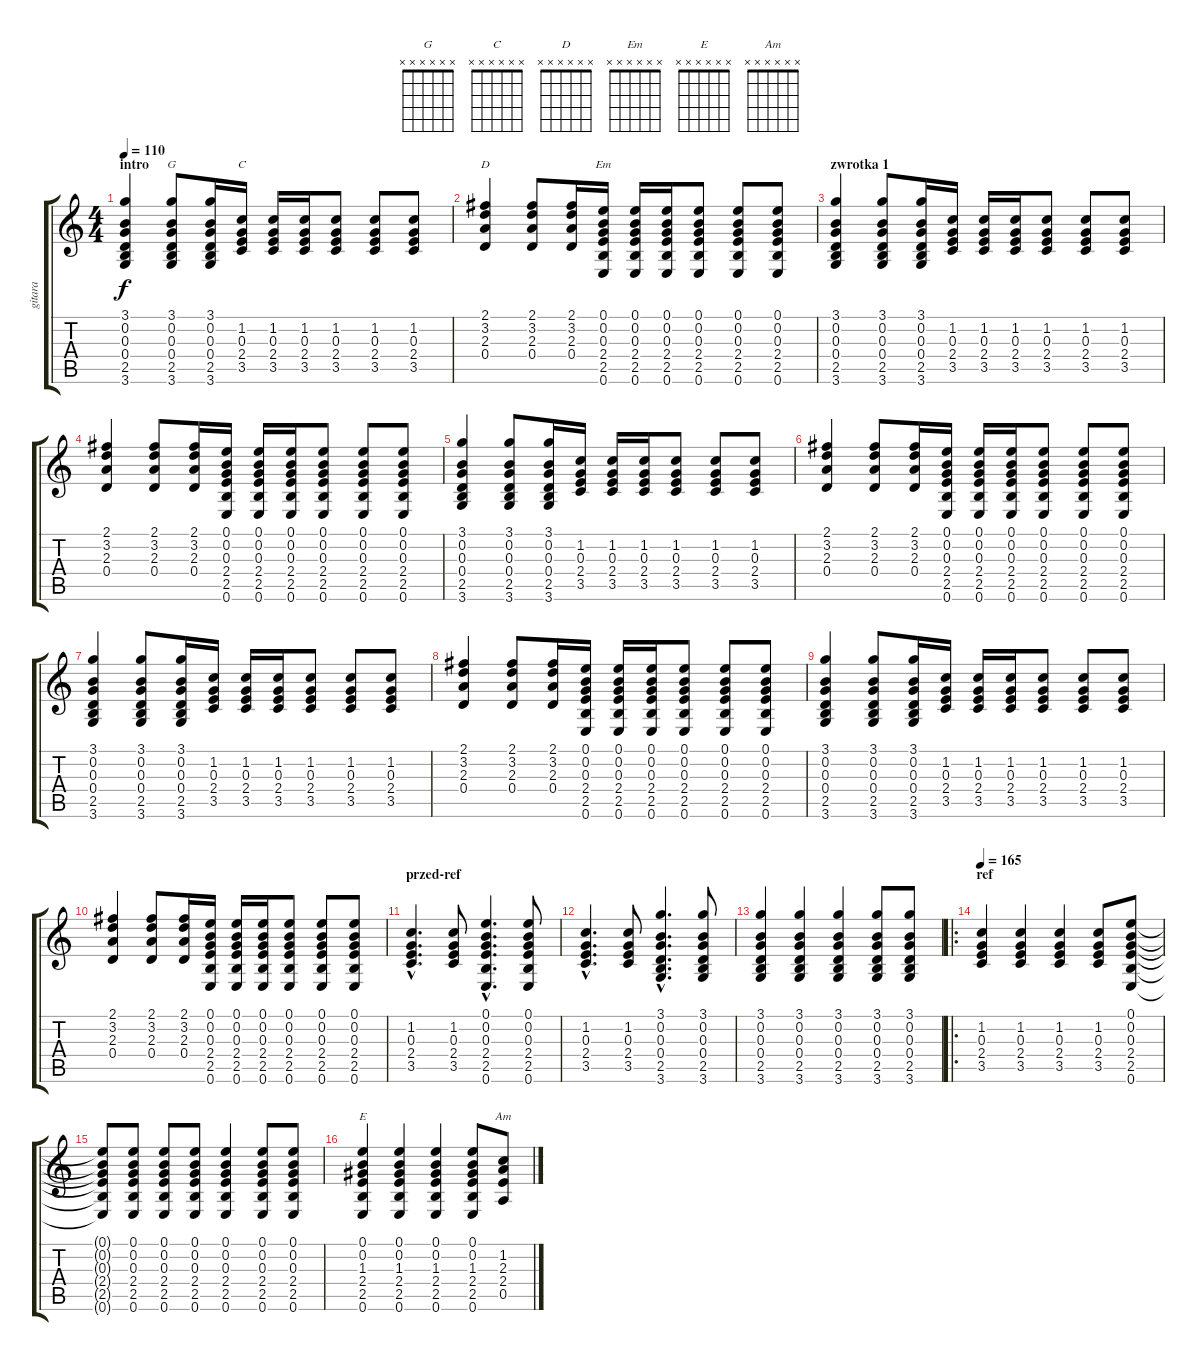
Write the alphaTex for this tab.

\track ("gitara" "gitara") {instrument electricguitarclean}
\staff {score tabs}
\tuning (E4 B3 G3 D3 A2 E2) {hide}
\chord ("G" x x x x x x) {firstfret 0}
\chord ("C" x x x x x x) {firstfret 0}
\chord ("D" x x x x x x) {firstfret 0}
\chord ("Em" x x x x x x) {firstfret 0}
\chord ("E" x x x x x x) {firstfret 0}
\chord ("Am" x x x x x x) {firstfret 0}
\ts (4 4)
\section ("" "intro")
\tempo 110
\clef g2
\ks c
(3.1 0.2 0.3 0.4 2.5 3.6).4{dy f instrument electricguitarclean} (3.1 0.2 0.3 0.4 2.5 3.6).8{ch "G"} (3.1 0.2 0.3 0.4 2.5 3.6).16 (1.2 0.3 2.4 3.5).16{ch "C"} (1.2 0.3 2.4 3.5).16 (1.2 0.3 2.4 3.5).16 (1.2 0.3 2.4 3.5).8 (1.2 0.3 2.4 3.5).8 (1.2 0.3 2.4 3.5).8 |
(2.1 3.2 2.3 0.4).4{ch "D"} (2.1 3.2 2.3 0.4).8 (2.1 3.2 2.3 0.4).16 (0.1 0.2 0.3 2.4 2.5 0.6).16{ch "Em"} (0.1 0.2 0.3 2.4 2.5 0.6).16 (0.1 0.2 0.3 2.4 2.5 0.6).16 (0.1 0.2 0.3 2.4 2.5 0.6).8 (0.1 0.2 0.3 2.4 2.5 0.6).8 (0.1 0.2 0.3 2.4 2.5 0.6).8 |
\section ("" "zwrotka 1")
(3.1 0.2 0.3 0.4 2.5 3.6).4 (3.1 0.2 0.3 0.4 2.5 3.6).8 (3.1 0.2 0.3 0.4 2.5 3.6).16 (1.2 0.3 2.4 3.5).16 (1.2 0.3 2.4 3.5).16 (1.2 0.3 2.4 3.5).16 (1.2 0.3 2.4 3.5).8 (1.2 0.3 2.4 3.5).8 (1.2 0.3 2.4 3.5).8 |
(2.1 3.2 2.3 0.4).4 (2.1 3.2 2.3 0.4).8 (2.1 3.2 2.3 0.4).16 (0.1 0.2 0.3 2.4 2.5 0.6).16 (0.1 0.2 0.3 2.4 2.5 0.6).16 (0.1 0.2 0.3 2.4 2.5 0.6).16 (0.1 0.2 0.3 2.4 2.5 0.6).8 (0.1 0.2 0.3 2.4 2.5 0.6).8 (0.1 0.2 0.3 2.4 2.5 0.6).8 |
(3.1 0.2 0.3 0.4 2.5 3.6).4 (3.1 0.2 0.3 0.4 2.5 3.6).8 (3.1 0.2 0.3 0.4 2.5 3.6).16 (1.2 0.3 2.4 3.5).16 (1.2 0.3 2.4 3.5).16 (1.2 0.3 2.4 3.5).16 (1.2 0.3 2.4 3.5).8 (1.2 0.3 2.4 3.5).8 (1.2 0.3 2.4 3.5).8 |
(2.1 3.2 2.3 0.4).4 (2.1 3.2 2.3 0.4).8 (2.1 3.2 2.3 0.4).16 (0.1 0.2 0.3 2.4 2.5 0.6).16 (0.1 0.2 0.3 2.4 2.5 0.6).16 (0.1 0.2 0.3 2.4 2.5 0.6).16 (0.1 0.2 0.3 2.4 2.5 0.6).8 (0.1 0.2 0.3 2.4 2.5 0.6).8 (0.1 0.2 0.3 2.4 2.5 0.6).8 |
(3.1 0.2 0.3 0.4 2.5 3.6).4 (3.1 0.2 0.3 0.4 2.5 3.6).8 (3.1 0.2 0.3 0.4 2.5 3.6).16 (1.2 0.3 2.4 3.5).16 (1.2 0.3 2.4 3.5).16 (1.2 0.3 2.4 3.5).16 (1.2 0.3 2.4 3.5).8 (1.2 0.3 2.4 3.5).8 (1.2 0.3 2.4 3.5).8 |
(2.1 3.2 2.3 0.4).4 (2.1 3.2 2.3 0.4).8 (2.1 3.2 2.3 0.4).16 (0.1 0.2 0.3 2.4 2.5 0.6).16 (0.1 0.2 0.3 2.4 2.5 0.6).16 (0.1 0.2 0.3 2.4 2.5 0.6).16 (0.1 0.2 0.3 2.4 2.5 0.6).8 (0.1 0.2 0.3 2.4 2.5 0.6).8 (0.1 0.2 0.3 2.4 2.5 0.6).8 |
(3.1 0.2 0.3 0.4 2.5 3.6).4 (3.1 0.2 0.3 0.4 2.5 3.6).8 (3.1 0.2 0.3 0.4 2.5 3.6).16 (1.2 0.3 2.4 3.5).16 (1.2 0.3 2.4 3.5).16 (1.2 0.3 2.4 3.5).16 (1.2 0.3 2.4 3.5).8 (1.2 0.3 2.4 3.5).8 (1.2 0.3 2.4 3.5).8 |
(2.1 3.2 2.3 0.4).4 (2.1 3.2 2.3 0.4).8 (2.1 3.2 2.3 0.4).16 (0.1 0.2 0.3 2.4 2.5 0.6).16 (0.1 0.2 0.3 2.4 2.5 0.6).16 (0.1 0.2 0.3 2.4 2.5 0.6).16 (0.1 0.2 0.3 2.4 2.5 0.6).8 (0.1 0.2 0.3 2.4 2.5 0.6).8 (0.1 0.2 0.3 2.4 2.5 0.6).8 |
\section ("" "przed-ref")
(1.2{hac} 0.3{hac} 2.4{hac} 3.5{hac}).4{d} (1.2 0.3 2.4 3.5).8 (0.1{hac} 0.2{hac} 0.3{hac} 2.4{hac} 2.5{hac} 0.6{hac}).4{d} (0.1 0.2 0.3 2.4 2.5 0.6).8 |
(1.2{hac} 0.3{hac} 2.4{hac} 3.5{hac}).4{d} (1.2 0.3 2.4 3.5).8 (3.1{hac} 0.2{hac} 0.3{hac} 0.4{hac} 2.5{hac} 3.6{hac}).4{d} (3.1 0.2 0.3 0.4 2.5 3.6).8 |
(3.1 0.2 0.3 0.4 2.5 3.6).4 (3.1 0.2 0.3 0.4 2.5 3.6).4 (3.1 0.2 0.3 0.4 2.5 3.6).4 (3.1 0.2 0.3 0.4 2.5 3.6).8 (3.1 0.2 0.3 0.4 2.5 3.6).8 |
\ro
\section ("" "ref")
\tempo 165
(1.2 0.3 2.4 3.5).4 (1.2 0.3 2.4 3.5).4 (1.2 0.3 2.4 3.5).4 (1.2 0.3 2.4 3.5).8 (0.1 0.2 0.3 2.4 2.5 0.6).8 |
(0.1{t} 0.2{t} 0.3{t} 2.4{t} 2.5{t} 0.6{t}).8 (0.1 0.2 0.3 2.4 2.5 0.6).8 (0.1 0.2 0.3 2.4 2.5 0.6).8 (0.1 0.2 0.3 2.4 2.5 0.6).8 (0.1 0.2 0.3 2.4 2.5 0.6).4 (0.1 0.2 0.3 2.4 2.5 0.6).8 (0.1 0.2 0.3 2.4 2.5 0.6).8 |
(0.1 0.2 1.3 2.4 2.5 0.6).4{ch "E"} (0.1 0.2 1.3 2.4 2.5 0.6).4 (0.1 0.2 1.3 2.4 2.5 0.6).4 (0.1 0.2 1.3 2.4 2.5 0.6).8 (1.2 2.3 2.4 0.5).8{ch "Am"}
